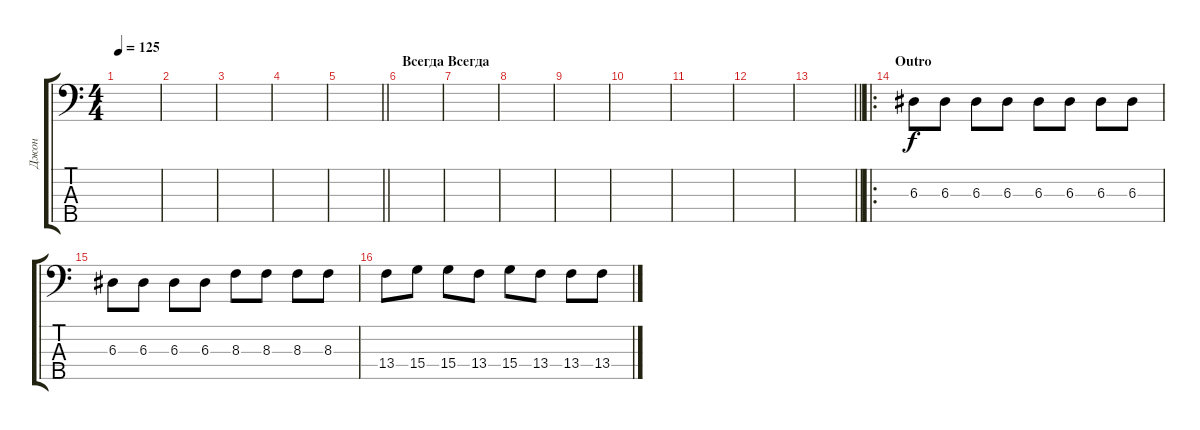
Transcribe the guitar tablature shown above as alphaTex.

\track ("Джон" "Джон") {instrument electricbasspick}
\staff {score tabs}
\tuning (G2 D2 A1 E1 B0) {hide}
\ts (4 4)
\tempo 125
\clef f4
\ks c
|
|
|
|
\barLineRight lightlight
|
\section ("" "Всегда Всегда")
|
|
|
|
|
|
|
\barLineRight lightlight
|
\ro
\section ("" "Outro")
6.3.8 6.3.8 6.3.8 6.3.8 6.3.8 6.3.8 6.3.8 6.3.8 |
6.3.8 6.3.8 6.3.8 6.3.8 8.3.8 8.3.8 8.3.8 8.3.8 |
13.4.8 15.4.8 15.4.8 13.4.8 15.4.8 13.4.8 13.4.8 13.4.8
